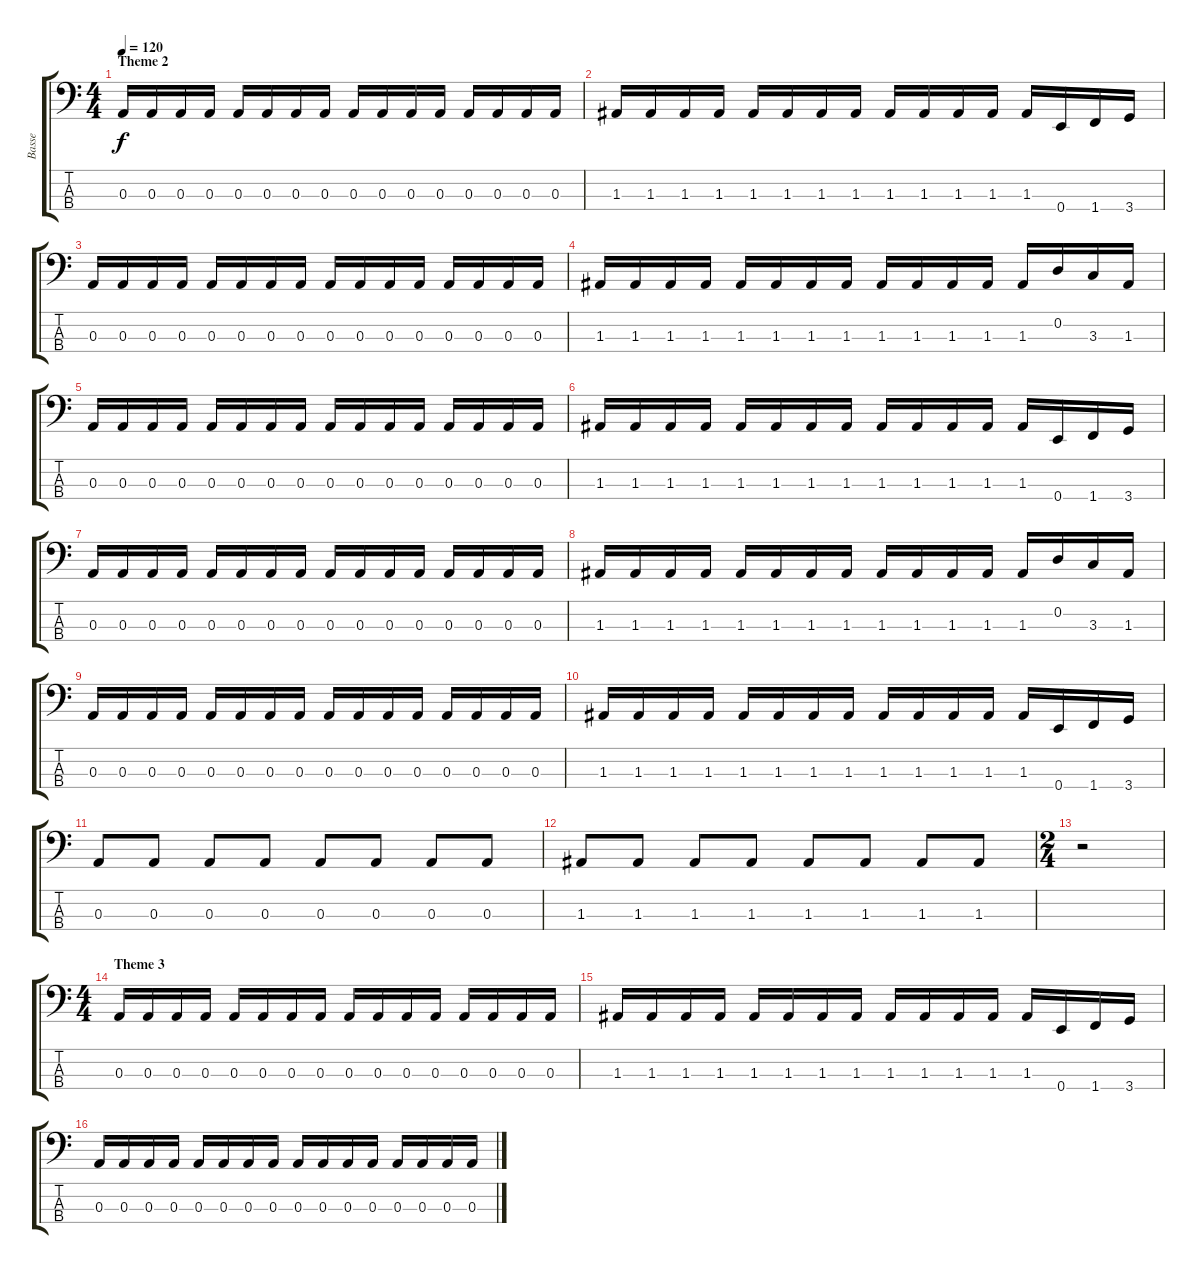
\track ("Basse" "Basse") {instrument electricbassfinger}
\staff {score tabs}
\tuning (G2 D2 A1 E1) {hide}
\ts (4 4)
\section ("" "Theme 2")
\tempo 120
\clef f4
\ks c
0.3.16{dy f} 0.3.16 0.3.16 0.3.16 0.3.16 0.3.16 0.3.16 0.3.16 0.3.16 0.3.16 0.3.16 0.3.16 0.3.16 0.3.16 0.3.16 0.3.16 |
1.3.16 1.3.16 1.3.16 1.3.16 1.3.16 1.3.16 1.3.16 1.3.16 1.3.16 1.3.16 1.3.16 1.3.16 1.3.16 0.4.16 1.4.16 3.4.16 |
0.3.16 0.3.16 0.3.16 0.3.16 0.3.16 0.3.16 0.3.16 0.3.16 0.3.16 0.3.16 0.3.16 0.3.16 0.3.16 0.3.16 0.3.16 0.3.16 |
1.3.16 1.3.16 1.3.16 1.3.16 1.3.16 1.3.16 1.3.16 1.3.16 1.3.16 1.3.16 1.3.16 1.3.16 1.3.16 0.2.16 3.3.16 1.3.16 |
0.3.16 0.3.16 0.3.16 0.3.16 0.3.16 0.3.16 0.3.16 0.3.16 0.3.16 0.3.16 0.3.16 0.3.16 0.3.16 0.3.16 0.3.16 0.3.16 |
1.3.16 1.3.16 1.3.16 1.3.16 1.3.16 1.3.16 1.3.16 1.3.16 1.3.16 1.3.16 1.3.16 1.3.16 1.3.16 0.4.16 1.4.16 3.4.16 |
0.3.16 0.3.16 0.3.16 0.3.16 0.3.16 0.3.16 0.3.16 0.3.16 0.3.16 0.3.16 0.3.16 0.3.16 0.3.16 0.3.16 0.3.16 0.3.16 |
1.3.16 1.3.16 1.3.16 1.3.16 1.3.16 1.3.16 1.3.16 1.3.16 1.3.16 1.3.16 1.3.16 1.3.16 1.3.16 0.2.16 3.3.16 1.3.16 |
0.3.16 0.3.16 0.3.16 0.3.16 0.3.16 0.3.16 0.3.16 0.3.16 0.3.16 0.3.16 0.3.16 0.3.16 0.3.16 0.3.16 0.3.16 0.3.16 |
1.3.16 1.3.16 1.3.16 1.3.16 1.3.16 1.3.16 1.3.16 1.3.16 1.3.16 1.3.16 1.3.16 1.3.16 1.3.16 0.4.16 1.4.16 3.4.16 |
0.3.8 0.3.8 0.3.8 0.3.8 0.3.8 0.3.8 0.3.8 0.3.8 |
1.3.8 1.3.8 1.3.8 1.3.8 1.3.8 1.3.8 1.3.8 1.3.8 |
\ts (2 4)
r.2 |
\ts (4 4)
\section ("" "Theme 3")
0.3.16 0.3.16 0.3.16 0.3.16 0.3.16 0.3.16 0.3.16 0.3.16 0.3.16 0.3.16 0.3.16 0.3.16 0.3.16 0.3.16 0.3.16 0.3.16 |
1.3.16 1.3.16 1.3.16 1.3.16 1.3.16 1.3.16 1.3.16 1.3.16 1.3.16 1.3.16 1.3.16 1.3.16 1.3.16 0.4.16 1.4.16 3.4.16 |
0.3.16 0.3.16 0.3.16 0.3.16 0.3.16 0.3.16 0.3.16 0.3.16 0.3.16 0.3.16 0.3.16 0.3.16 0.3.16 0.3.16 0.3.16 0.3.16
